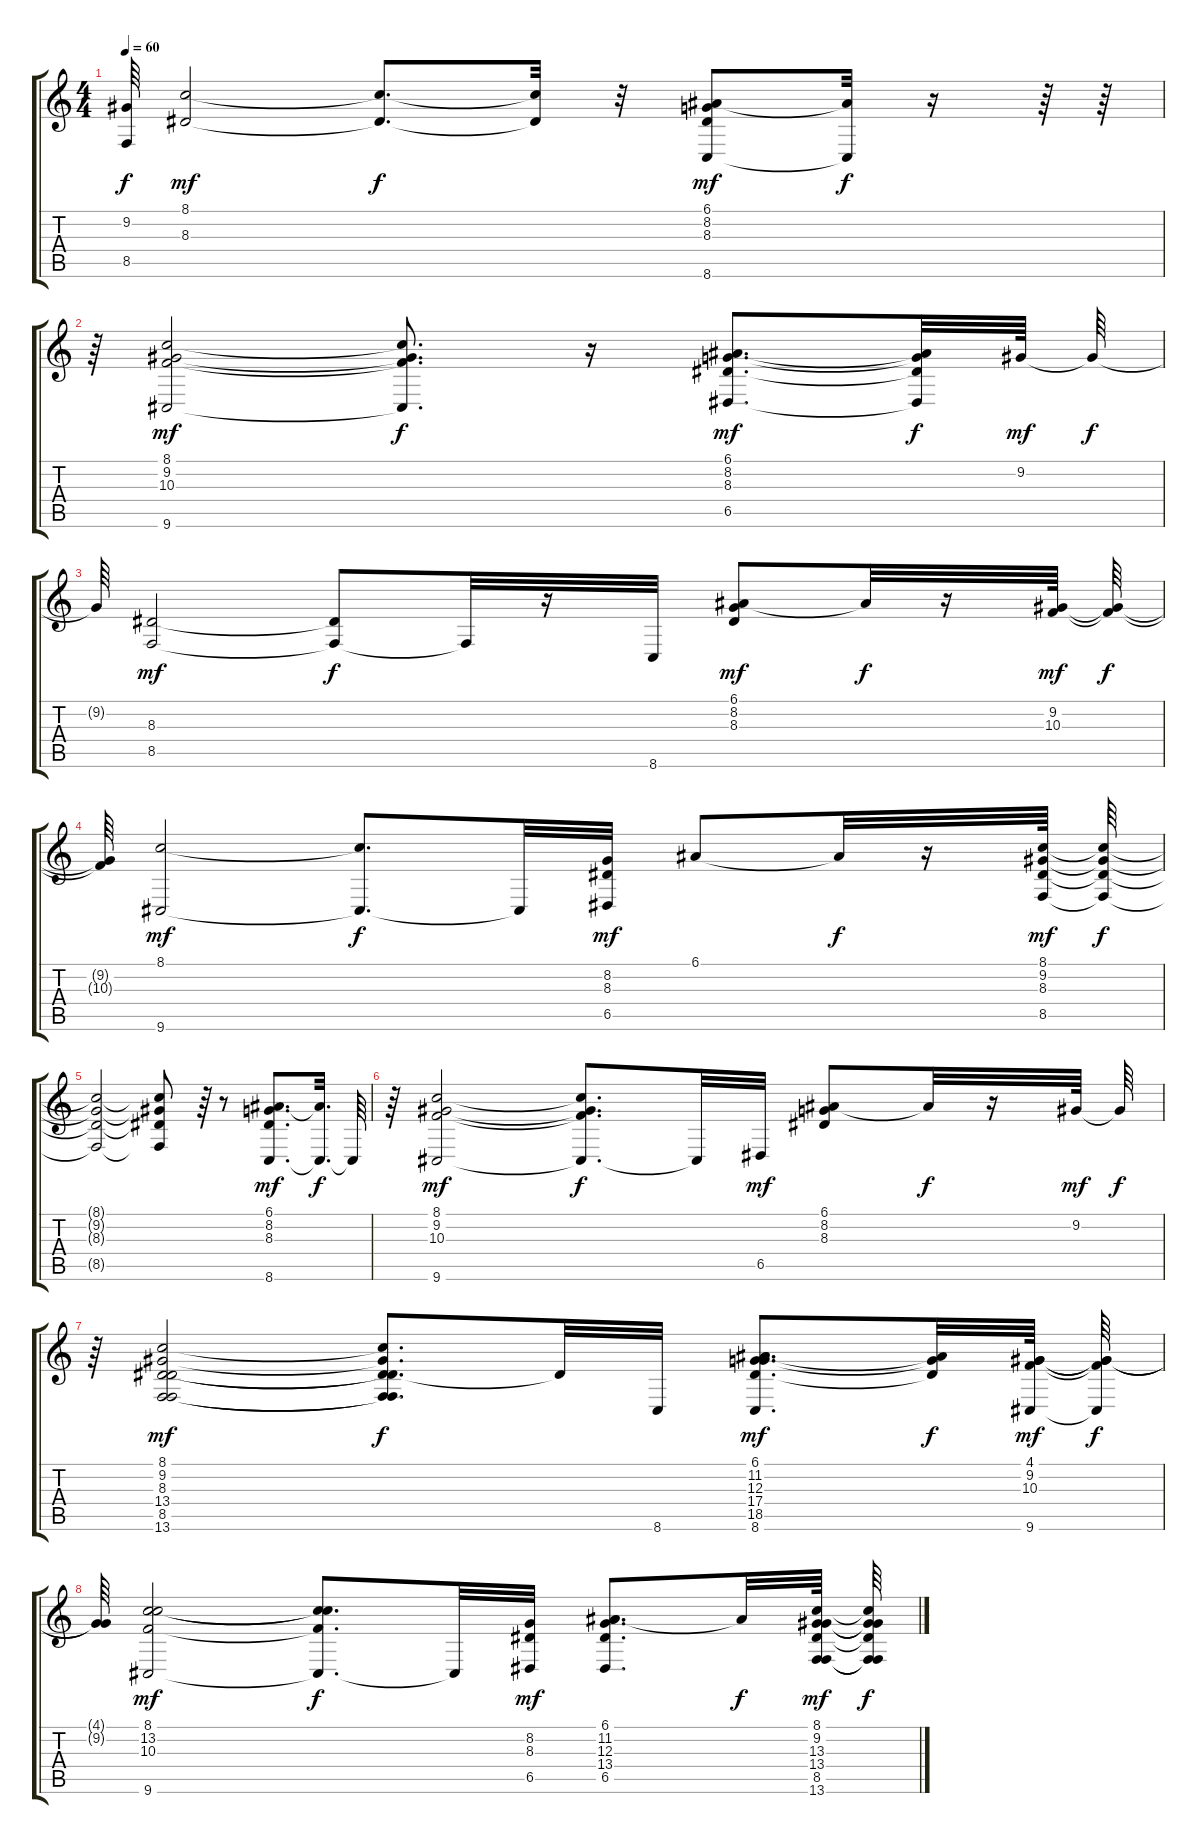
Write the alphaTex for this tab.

\track "" {instrument electricpiano1}
\staff {score tabs}
\tuning (E4 B3 G3 D3 A2 E2) {hide}
\ts (4 4)
\tempo 60
\clef g2
\ks c
(9.2{t} 8.5{t}).64{dy f} (8.1 8.3).2{dy mf} (8.1{t} 8.3{t}).8{d dy f} (8.1{t} 8.3{t}).32 r.32 (6.1 8.2 8.3 8.6).8{dy mf} (6.1{t} 8.6{t}).32{dy f} r.16 r.64 r.64 |
r.64 (8.1 9.2 10.3 9.6).2{dy mf} (8.1{t} 9.2{t} 10.3{t} 9.6{t}).8{d dy f} r.16 (6.1 8.2 8.3 6.5).8{d dy mf} (6.1{t} 8.2{t} 8.3{t} 6.5{t}).32{dy f} 9.2.64{dy mf} 9.2{t}.64{dy f} |
9.2{t}.64 (8.3 8.5).2{dy mf} (8.3{t} 8.5{t}).8{dy f} 8.5{t}.32 r.16 8.6.32 (6.1 8.2 8.3).8{dy mf} 6.1{t}.32{dy f} r.16 (9.2 10.3).64{dy mf} (9.2{t} 10.3{t}).64{dy f} |
(9.2{t} 10.3{t}).64 (8.1 9.6).2{dy mf} (8.1{t} 9.6{t}).8{d dy f} 9.6{t}.32 (8.2 8.3 6.5).32{dy mf} 6.1.8 6.1{t}.32{dy f} r.16 (8.1 9.2 8.3 8.5).64{dy mf} (8.1{t} 9.2{t} 8.3{t} 8.5{t}).64{dy f} |
(8.1{t} 9.2{t} 8.3{t} 8.5{t}).2 (8.1{t} 9.2{t} 8.3{t} 8.5{t}).8 r.64 r.8 (6.1 8.2 8.3 8.6).8{d dy mf} (6.1{t} 8.6{t}).32{d dy f} 8.6{t}.64 |
r.64 (8.1 9.2 10.3 9.6).2{dy mf} (8.1{t} 9.2{t} 10.3{t} 9.6{t}).8{d dy f} 9.6{t}.32 6.5.32{dy mf} (6.1 8.2 8.3).8 6.1{t}.32{dy f} r.16 9.2.64{dy mf} 9.2{t}.64{dy f} |
r.64 (8.1 9.2 8.3 13.4 8.5 13.6).2{dy mf} (8.1{t} 9.2{t} 8.3{t} 13.4{t} 8.5{t} 13.6{t}).8{d dy f} 8.3{t}.32 8.6.32 (6.1 11.2 12.3 17.4 18.5 8.6).8{d dy mf} (6.1{t} 12.3{t} 18.5{t}).32{dy f} (4.1 9.2 10.3 9.6).64{dy mf} (4.1{t} 9.2{t} 10.3{t} 9.6{t}).64{dy f} |
(4.1{t} 9.2{t}).64 (8.1 13.2 10.3 9.6).2{dy mf} (8.1{t} 13.2{t} 10.3{t} 9.6{t}).8{d dy f} 9.6{t}.32 (8.2 8.3 6.5).32{dy mf} (6.1 11.2 12.3 13.4 6.5).8{d} 6.1{t}.32{dy f} (8.1 9.2 13.3 13.4 8.5 13.6).64{dy mf} (8.1{t} 9.2{t} 13.3{t} 13.4{t} 8.5{t} 13.6{t}).64{dy f}
